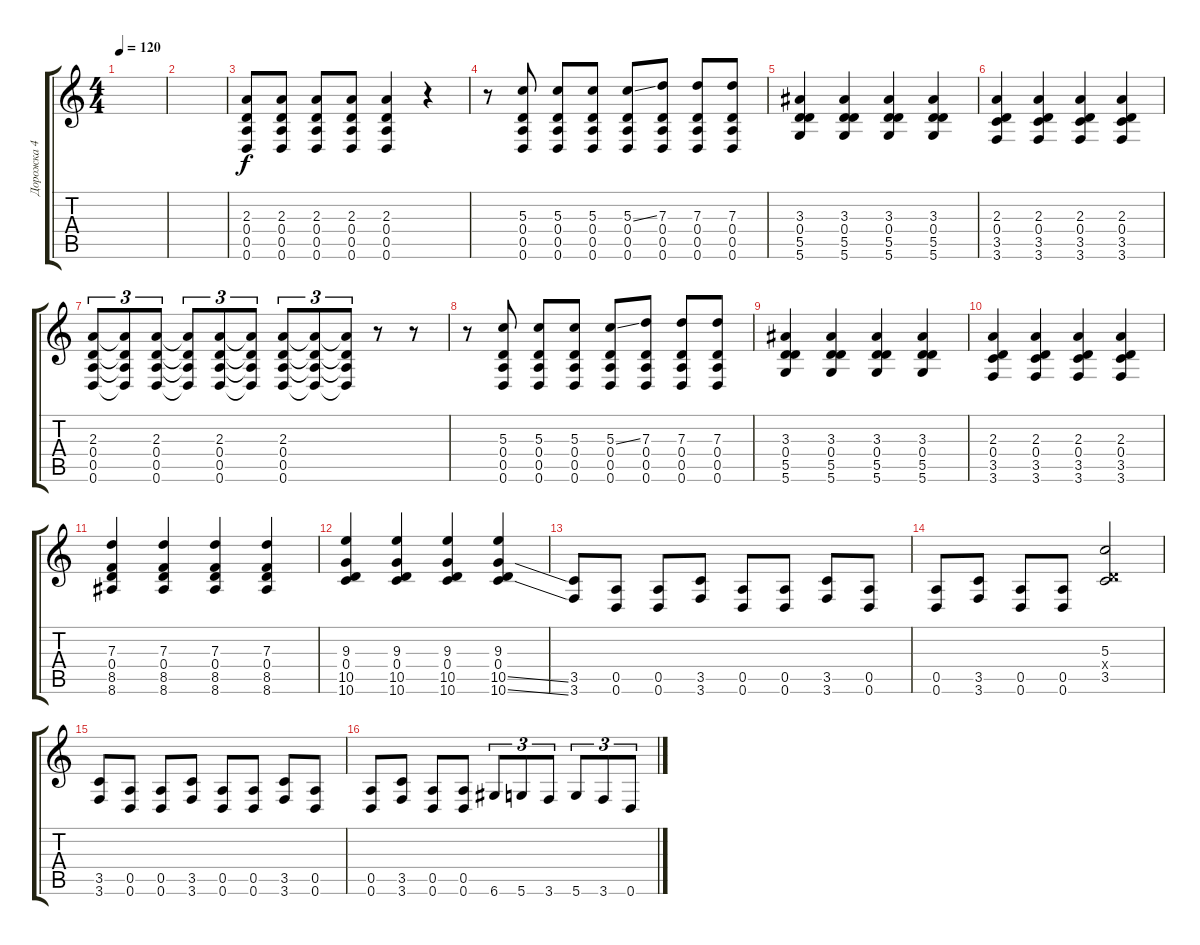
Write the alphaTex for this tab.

\track ("Дорожка 4" "Дорожка 4") {instrument distortionguitar}
\staff {score tabs}
\tuning (E4 B3 G3 D3 A2 D2) {hide}
\ts (4 4)
\tempo 120
\clef g2
\ks c
|
|
(2.3 0.4 0.5 0.6).8 (2.3 0.4 0.5 0.6).8 (2.3 0.4 0.5 0.6).8 (2.3 0.4 0.5 0.6).8 (2.3 0.4 0.5 0.6).4 r.4 |
r.8 (5.3 0.4 0.5 0.6).8 (5.3 0.4 0.5 0.6).8 (5.3 0.4 0.5 0.6).8 (5.3{ss} 0.4 0.5 0.6).8 (7.3 0.4 0.5 0.6).8 (7.3 0.4 0.5 0.6).8 (7.3 0.4 0.5 0.6).8 |
(3.3 0.4 5.5 5.6).4 (3.3 0.4 5.5 5.6).4 (3.3 0.4 5.5 5.6).4 (3.3 0.4 5.5 5.6).4 |
(2.3 0.4 3.5 3.6).4 (2.3 0.4 3.5 3.6).4 (2.3 0.4 3.5 3.6).4 (2.3 0.4 3.5 3.6).4 |
(2.3 0.4 0.5 0.6).8{tu (3 2)} (2.3{t} 0.4{t} 0.5{t} 0.6{t}).8{tu (3 2)} (2.3 0.4 0.5 0.6).8{tu (3 2)} (2.3{t} 0.4{t} 0.5{t} 0.6{t}).8{tu (3 2)} (2.3 0.4 0.5 0.6).8{tu (3 2)} (2.3{t} 0.4{t} 0.5{t} 0.6{t}).8{tu (3 2)} (2.3 0.4 0.5 0.6).8{tu (3 2)} (2.3{t} 0.4{t} 0.5{t} 0.6{t}).8{tu (3 2)} (2.3{t} 0.4{t} 0.5{t} 0.6{t}).8{tu (3 2)} r.8 r.8 |
r.8 (5.3 0.4 0.5 0.6).8 (5.3 0.4 0.5 0.6).8 (5.3 0.4 0.5 0.6).8 (5.3{ss} 0.4 0.5 0.6).8 (7.3 0.4 0.5 0.6).8 (7.3 0.4 0.5 0.6).8 (7.3 0.4 0.5 0.6).8 |
(3.3 0.4 5.5 5.6).4 (3.3 0.4 5.5 5.6).4 (3.3 0.4 5.5 5.6).4 (3.3 0.4 5.5 5.6).4 |
(2.3 0.4 3.5 3.6).4 (2.3 0.4 3.5 3.6).4 (2.3 0.4 3.5 3.6).4 (2.3 0.4 3.5 3.6).4 |
(7.3 0.4 8.5 8.6).4 (7.3 0.4 8.5 8.6).4 (7.3 0.4 8.5 8.6).4 (7.3 0.4 8.5 8.6).4 |
(9.3 0.4 10.5 10.6).4 (9.3 0.4 10.5 10.6).4 (9.3 0.4 10.5 10.6).4 (9.3 0.4 10.5{ss} 10.6{ss}).4 |
(3.5 3.6).8 (0.5 0.6).8 (0.5 0.6).8 (3.5 3.6).8 (0.5 0.6).8 (0.5 0.6).8 (3.5 3.6).8 (0.5 0.6).8 |
(0.5 0.6).8 (3.5 3.6).8 (0.5 0.6).8 (0.5 0.6).8 (5.3 0.4{x} 3.5).2 |
(3.5 3.6).8 (0.5 0.6).8 (0.5 0.6).8 (3.5 3.6).8 (0.5 0.6).8 (0.5 0.6).8 (3.5 3.6).8 (0.5 0.6).8 |
(0.5 0.6).8 (3.5 3.6).8 (0.5 0.6).8 (0.5 0.6).8 6.6.8{tu (3 2)} 5.6.8{tu (3 2)} 3.6.8{tu (3 2)} 5.6.8{tu (3 2)} 3.6.8{tu (3 2)} 0.6.8{tu (3 2)}
